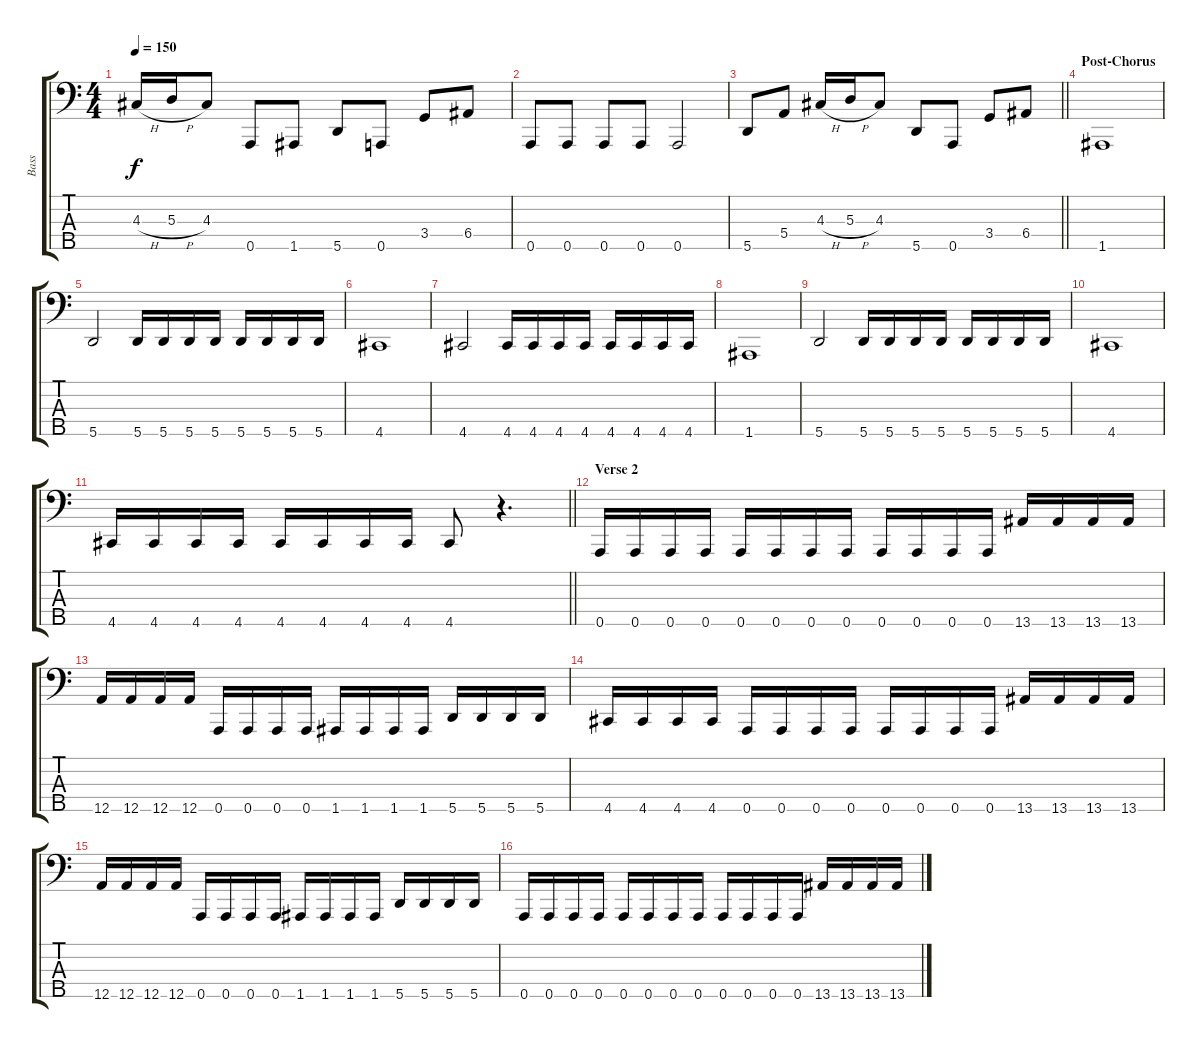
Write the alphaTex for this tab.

\track ("Bass" "Bass") {instrument electricbasspick}
\staff {score tabs}
\tuning (G2 D2 A1 E1 A0) {hide}
\ts (4 4)
\tempo 150
\clef f4
\ks c
4.3{h}.16{dy f} 5.3{h}.16 4.3.8 0.5.8 1.5.8 5.5.8 0.5.8 3.4.8 6.4.8 |
0.5.8 0.5.8 0.5.8 0.5.8 0.5.2 |
\barLineRight lightlight
5.5.8 5.4.8 4.3{h}.16 5.3{h}.16 4.3.8 5.5.8 0.5.8 3.4.8 6.4.8 |
\section ("" "Post-Chorus")
1.5.1 |
5.5.2 5.5.16 5.5.16 5.5.16 5.5.16 5.5.16 5.5.16 5.5.16 5.5.16 |
4.5.1 |
4.5.2 4.5.16 4.5.16 4.5.16 4.5.16 4.5.16 4.5.16 4.5.16 4.5.16 |
1.5.1 |
5.5.2 5.5.16 5.5.16 5.5.16 5.5.16 5.5.16 5.5.16 5.5.16 5.5.16 |
4.5.1 |
\barLineRight lightlight
4.5.16 4.5.16 4.5.16 4.5.16 4.5.16 4.5.16 4.5.16 4.5.16 4.5.8 r.4{d} |
\section ("" "Verse 2")
0.5.16 0.5.16 0.5.16 0.5.16 0.5.16 0.5.16 0.5.16 0.5.16 0.5.16 0.5.16 0.5.16 0.5.16 13.5.16 13.5.16 13.5.16 13.5.16 |
12.5.16 12.5.16 12.5.16 12.5.16 0.5.16 0.5.16 0.5.16 0.5.16 1.5.16 1.5.16 1.5.16 1.5.16 5.5.16 5.5.16 5.5.16 5.5.16 |
4.5.16 4.5.16 4.5.16 4.5.16 0.5.16 0.5.16 0.5.16 0.5.16 0.5.16 0.5.16 0.5.16 0.5.16 13.5.16 13.5.16 13.5.16 13.5.16 |
12.5.16 12.5.16 12.5.16 12.5.16 0.5.16 0.5.16 0.5.16 0.5.16 1.5.16 1.5.16 1.5.16 1.5.16 5.5.16 5.5.16 5.5.16 5.5.16 |
0.5.16 0.5.16 0.5.16 0.5.16 0.5.16 0.5.16 0.5.16 0.5.16 0.5.16 0.5.16 0.5.16 0.5.16 13.5.16 13.5.16 13.5.16 13.5.16
